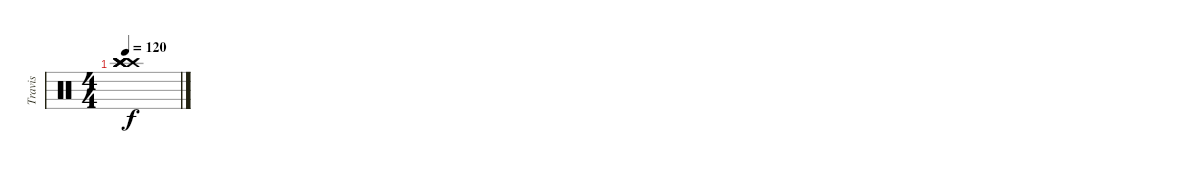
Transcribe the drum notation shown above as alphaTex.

\track ("Travis " "Travis ") {instrument percussion}
\staff {score}
\articulation defaults
\ts (4 4)
\tempo 120
\clef neutral
\ks c
("Crash high (hit)" "Crash high (hit)" "Crash high (hit)" "Crash high (hit)" "Crash high (hit)").1{dy f}
